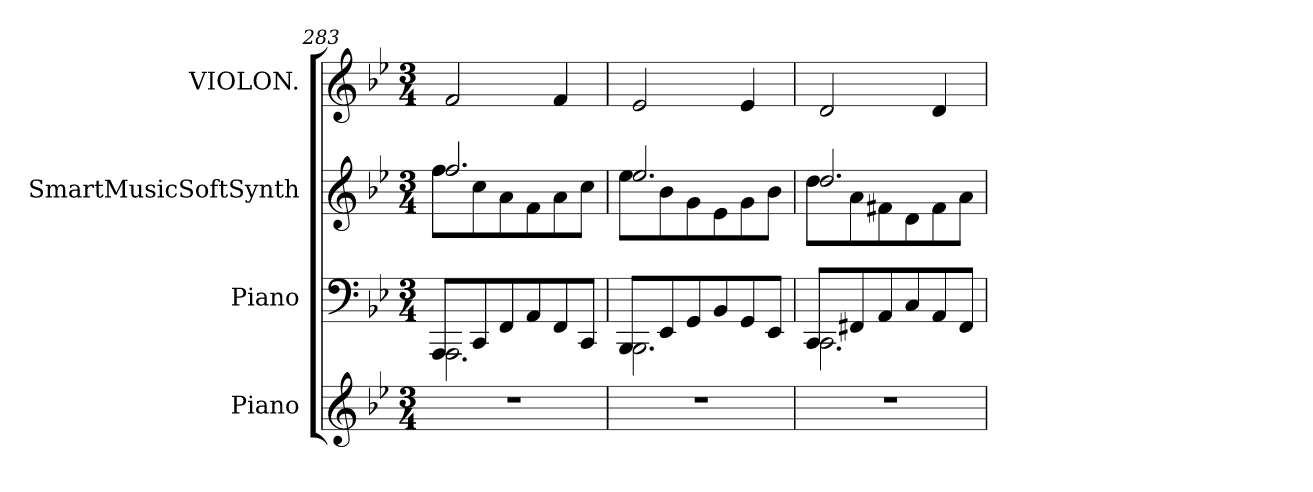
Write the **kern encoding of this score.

**kern	**kern	**kern	**kern
*part4	*part3	*part2	*part1
*staff4	*staff3	*staff2	*staff1
*I"Piano	*I"Piano	*I"SmartMusicSoftSynth	*I"VIOLON.
*I'P.	*	*	*
*clefG2	*clefF4	*clefG2	*clefG2
*k[b-e-]	*k[b-e-]	*k[b-e-]	*k[b-e-]
*M3/4	*M3/4	*M3/4	*M3/4
=283	=283	=283	=283
*	*^	*^	*
2.r	(2.AAA\	8AAA/L	(2.ff/	8ff\L	2f/
.	.	8CC/	.	8cc\	.
.	.	8FF/	.	8a\	.
.	.	8AA/	.	8f\	.
.	.	8FF/	.	8a\	4f/
.	.	8CC/J	.	8cc\J	.
=284	=284	=284	=284	=284	=284
2.r	(2.BBB-\	8BBB-/L	(2.ee-/	8ee-\L	2e-/
.	.	8EE-/	.	8b-\	.
.	.	8GG/	.	8g\	.
.	.	8BB-/	.	8e-\	.
.	.	8GG/	.	8g\	4e-/
.	.	8EE-/J	.	8b-\J	.
=285	=285	=285	=285	=285	=285
2.r	(2.CC\	8CC/L	(2.dd/	8dd\L	2d/
.	.	8FF#X/	.	8a\	.
.	.	8AA/	.	8f#X\	.
.	.	8C/	.	8d\	.
.	.	8AA/	.	8f#\	4d/
.	.	8FF#/J	.	8a\J	.
*	*v	*v	*	*	*
*	*	*v	*v	*
=	=	=	=
*-	*-	*-	*-
